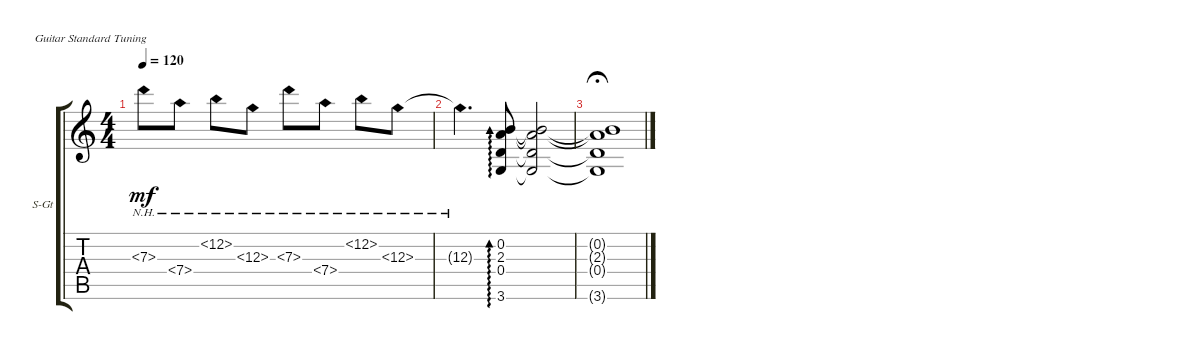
\defaultSystemsLayout 4
\bracketExtendMode groupsimilarinstruments
\firstSystemTrackNameOrientation horizontal
\otherSystemsTrackNameOrientation horizontal
\track ("Guitar 2" "S-Gt") {instrument acousticguitarsteel}
\staff {score tabs}
\tuning (E4 B3 G3 D3 A2 E2)
\ts (4 4)
\tempo 120
\clef g2
\ks c
7.3{nh}.8{dy mf} 7.4{nh}.8 12.2{nh}.8 12.3{nh}.8 7.3{nh}.8 7.4{nh}.8 12.2{nh}.8 12.3{nh}.8 |
12.3{nh t}.4{d} (3.6 0.4 2.3 0.2).8{ad 0} (0.2{t} 2.3{t} 0.4{t} 3.6{t}).2 |
(0.2{t} 2.3{t} 0.4{t} 3.6{t}).1{fermata (medium 0.67)}
